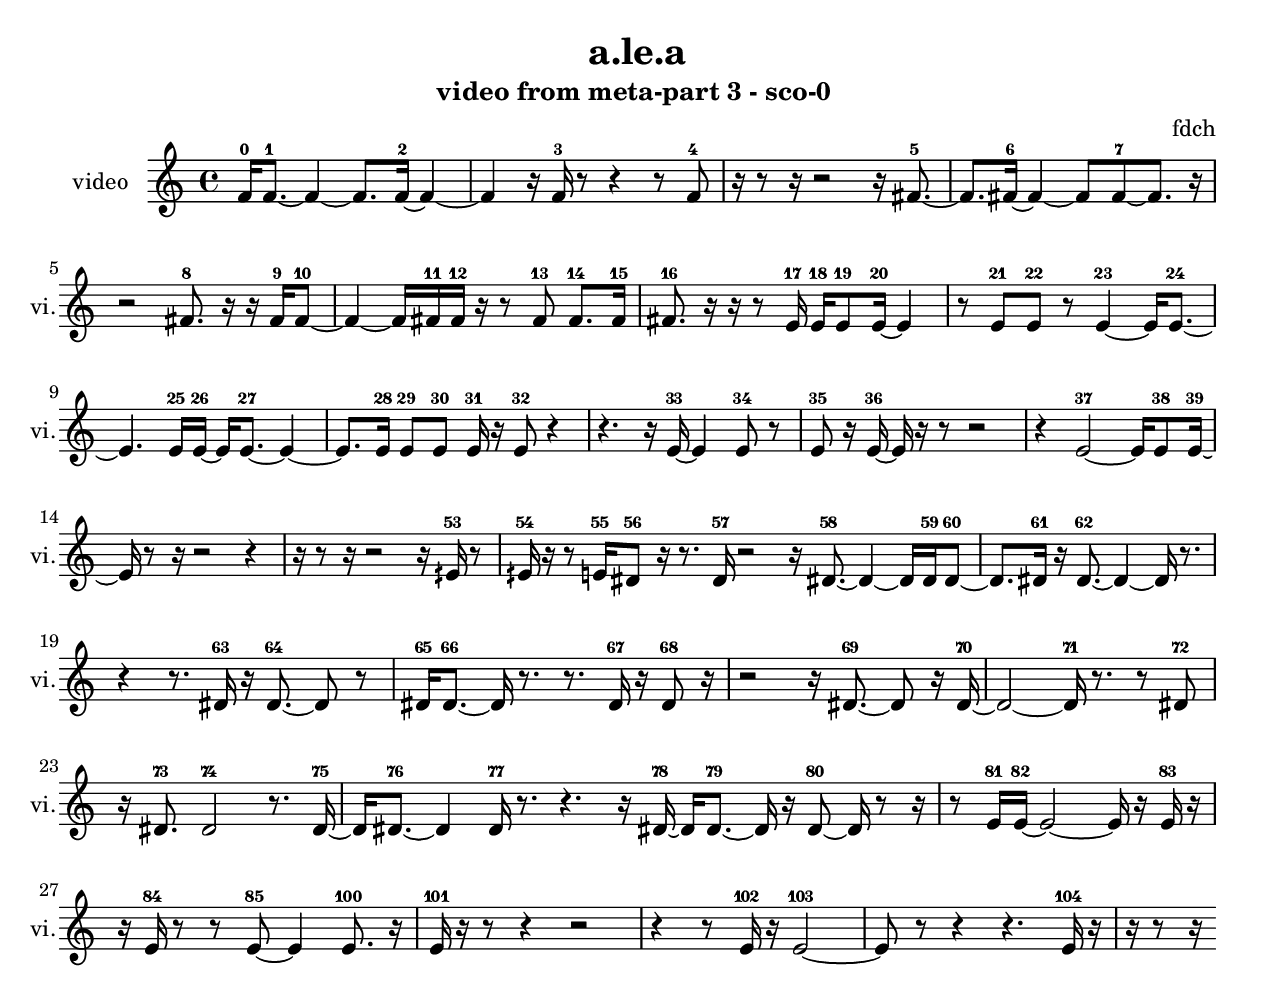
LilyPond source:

\version "2.19.56" 

video_one_part = \relative c' {

  \time 4/4

  \clef treble 
  % ________________________________________bar 1 :
  f16-0  f8.~-1 
  f4~ 
  f8.  f16~-2 
  f4~  |
  % ________________________________________bar 2 :
  f4 
  r16  f16-3  r8 
  r4 
  r8  f8-4  |
  % ________________________________________bar 3 :
  r16  r8  r16 
  r2 
  r16  fis8.~-5  |
  % ________________________________________bar 4 :
  fis8.  fis16~-6 
  fis4~ 
  fis8  fis8~-7 
  fis8.  r16  |
  % ________________________________________bar 5 :
  r2 
  fis8.-8  r16 
  r16  fis16-9  fis8~-10  |
  % ________________________________________bar 6 :
  fis4~ 
  fis16  fis16-11  fis16-12  r16 
  r8  fis8-13 
  fis8.-14  fis16-15  |
  % ________________________________________bar 7 :
  fis8.-16  r16 
  r16  r8  e16-17 
  e16-18  e8-19  e16~-20 
  e4  |
  % ________________________________________bar 8 :
  r8  e8-21 
  e8-22  r8 
  e4~-23 
  e16  e8.~-24  |
  % ________________________________________bar 9 :
  e4. 
  e16-25  e16~-26 
  e16  e8.~-27 
  e4~  |
  % ________________________________________bar 10 :
  e8.  e16-28 
  e8-29  e8-30 
  e16-31  r16  e8-32 
  r4  |
  % ________________________________________bar 11 :
  r4. 
  r16  e16~-33 
  e4 
  e8-34  r8  |
  % ________________________________________bar 12 :
  e8-35  r16  e16~-36 
  e16  r16  r8 
  r2  |
  % ________________________________________bar 13 :
  r4 
  e2~-37 
  e16  e8-38  e16~-39  |
  % ________________________________________bar 14 :
  e16  r8  r16 
  r2 
  r4  |
  % ________________________________________bar 15 :
  r16  r8  r16 
  r2  |
  % ________________________________________bar 2 :
  r16  eih16-53  r8 
  eih16-54  r16  r8 
  e16-55  dis8-56  r16 
  r8.  dis16-57  |
  % ________________________________________bar 3 :
  r2 
  r16  dis8.~-58 
  dis4~  |
  % ________________________________________bar 4 :
  dis16  dis16-59  dis8~-60 
  dis8.  dis16-61 
  r16  dis8.~-62 
  dis4~  |
  % ________________________________________bar 5 :
  dis16  r8. 
  r4 
  r8.  dis16-63 
  r16  dis8.~-64  |
  % ________________________________________bar 6 :
  dis8  r8 
  dis16-65  dis8.~-66 
  dis16  r8. 
  r8.  dis16-67  |
  % ________________________________________bar 7 :
  r16  dis8-68  r16 
  r2 
  r16  dis8.~-69  |
  % ________________________________________bar 8 :
  dis8  r16  dis16~-70 
  dis2~ 
  dis16-71  r8.  |
  % ________________________________________bar 9 :
  r8  dis8-72 
  r16  dis8.-73 
  dis2-74  |
  % ________________________________________bar 10 :
  r8.  dis16~-75 
  dis16  dis8.~-76 
  dis4 
  dis16-77  r8.  |
  % ________________________________________bar 11 :
  r4. 
  r16  dis16~-78 
  dis16  dis8.~-79 
  dis16  r16  dis8~-80  |
  % ________________________________________bar 12 :
  dis16  r8  r16 
  r8  e16-81  e16~-82 
  e2~  |
  % ________________________________________bar 13 :
  e16  r16  e16-83  r16 
  r16  e16-84  r8 
  r8  e8~-85 
  e4  |
  % ________________________________________bar 14 :
  e8.-100  r16 
  e16-101  r16  r8 
  r4  |
  % ________________________________________bar 2 :
  r2 
  r4 
  r8  e16-102  r16  |
  % ________________________________________bar 3 :
  e2~-103 
  e8  r8 
  r4  |
  % ________________________________________bar 4 :
  r4. 
  e16-104  r16 
  r16  r8  r16 
}



\header {
  title = "a.le.a"
  subtitle = "video from meta-part 3 - sco-0 "
  composer = "fdch"
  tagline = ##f
}
\paper {
  max-systems-per-page = #8
}
\score {
  <<
    \set Score.skipBars = ##t
    \new Staff \with { 
      instrumentName = "video" 
      shortInstrumentName = "vi."} 
    {
      <<
        \new Voice {
          \video_one_part
        }
      >>
    }
  >>
  \layout {
    \mergeDifferentlyHeadedOn
    \mergeDifferentlyDottedOn
    #(set-default-paper-size "letter")
  }
}
